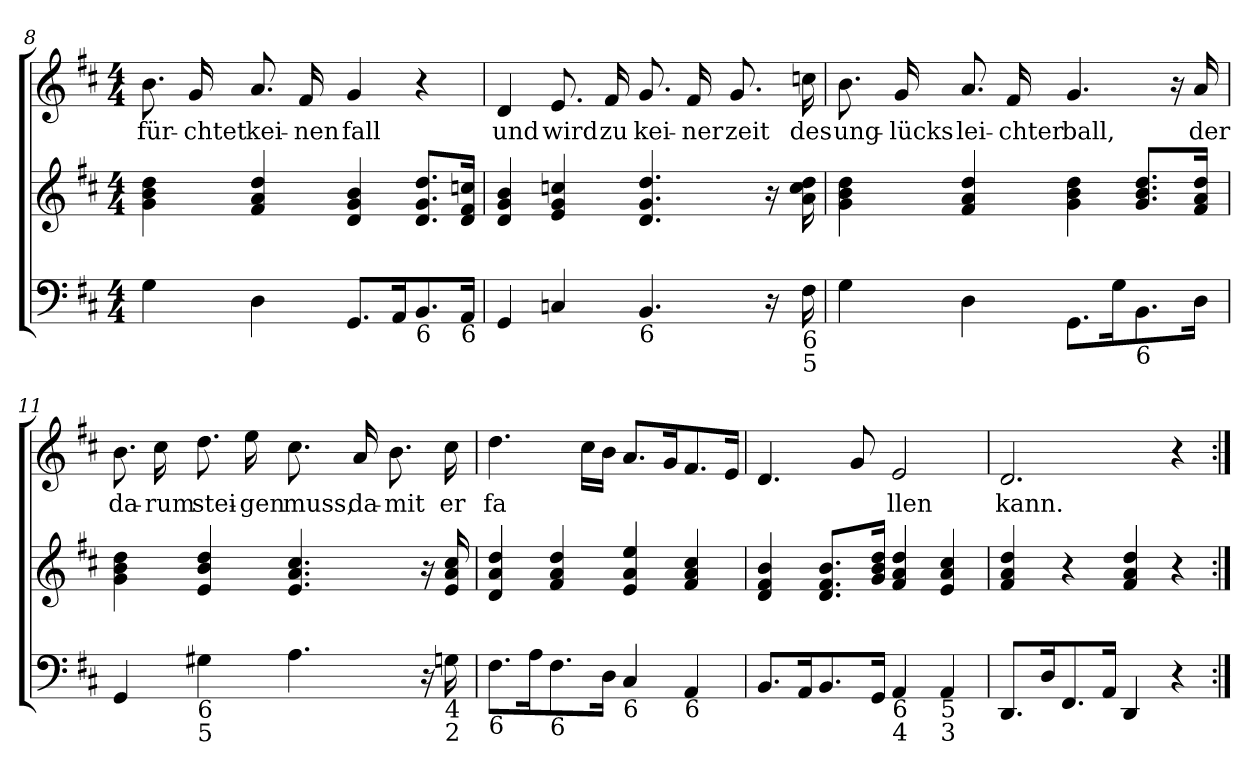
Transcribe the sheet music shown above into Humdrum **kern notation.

**kern	**kern	**kern	**text
*part2	*part2	*part1	*part1
*staff3	*staff2	*staff1	*staff1
!!LO:LB:g=z
*clefF4	*clefG2	*clefG2	*
*k[f#c#]	*k[f#c#]	*k[f#c#]	*
*D:	*D:	*D:	*
*M4/4	*M4/4	*M4/4	*
=8	=8	=8	=8
!	!	!	!LO:LY:b
4G\	4g\ 4b\ 4dd\	8.b\	für-
!	!	!	!LO:LY:b
.	.	16g/	-chtet
!	!	!	!LO:LY:b
4D\	4f#/ 4a/ 4dd/	8.a/	kei-
!	!	!	!LO:LY:b
.	.	16f#/	-nen
!	!	!	!LO:LY:b
8.GG/L	4d/ 4g/ 4b/	4g/	fall
16AA/k	.	.	.
!LO:TX:b:t=6	!	!	!
8.BB/	8.d/ 8.g/ 8.dd/L	4r	.
!LO:TX:b:t=6	!	!	!
16AA/Jk	16d/ 16f#/ 16ccn/Jk	.	.
=9	=9	=9	=9
!	!	!	!LO:LY:b
4GG/	4d/ 4g/ 4b/	4d/	und
!	!	!	!LO:LY:b
4Cn/	4e/ 4g/ 4ccn/	8.e/	wird
!	!	!	!LO:LY:b
.	.	16f#/	zu
!LO:TX:b:t=6	!	!	!
!	!	!	!LO:LY:b
4.BB/	4.d/ 4.g/ 4.dd/	8.g/	kei-
!	!	!	!LO:LY:b
.	.	16f#/	-ner
!	!	!	!LO:LY:b
.	.	8.g/	zeit
16r	16r	.	.
!LO:TX:b:t=6\n5	!	!	!
!	!	!	!LO:LY:b
16F#\	16a\ 16cc\ 16dd\	16ccn\	des
=10	=10	=10	=10
!	!	!	!LO:LY:b
4G\	4g\ 4b\ 4dd\	8.b\	ung-
!	!	!	!LO:LY:b
.	.	16g/	-lücks
!	!	!	!LO:LY:b
4D\	4f#/ 4a/ 4dd/	8.a/	lei-
!	!	!	!LO:LY:b
.	.	16f#/	-chter
!	!	!	!LO:LY:b
8.GG\L	4g\ 4b\ 4dd\	4.g/	ball,
16G\k	.	.	.
!LO:TX:b:t=6	!	!	!
8.BB\	8.g/ 8.b/ 8.dd/L	.	.
.	.	16r	.
!	!	!	!LO:LY:b
16D\Jk	16f#/ 16a/ 16dd/Jk	16a/	der
!!LO:LB:g=z
=11	=11	=11	=11
!	!	!	!LO:LY:b
4GG/	4g\ 4b\ 4dd\	8.b\	da-
!	!	!	!LO:LY:b
.	.	16cc#\	-rum
!LO:TX:b:t=6\n5	!	!	!
!	!	!	!LO:LY:b
4G#X\	4e/ 4b/ 4dd/	8.dd\	stei-
!	!	!	!LO:LY:b
.	.	16ee\	-gen
!	!	!	!LO:LY:b
4.A\	4.e/ 4.a/ 4.cc#/	8.cc#\	muss,
!	!	!	!LO:LY:b
.	.	16a/	da-
!	!	!	!LO:LY:b
.	.	8.b\	-mit
16r	16r	.	.
!LO:TX:b:t=4\n2	!	!	!
!	!	!	!LO:LY:b
16Gn\	16e/ 16a/ 16cc#/	16cc#\	er
=12	=12	=12	=12
!LO:TX:b:t=6	!	!	!
!	!	!	!LO:LY:b
8.F#\L	4d/ 4a/ 4dd/	4.dd\	fa
16A\k	.	.	.
!LO:TX:b:t=6	!	!	!
8.F#\	4f#/ 4a/ 4dd/	.	.
.	.	16cc#\LL	.
16D\Jk	.	16b\JJ	.
!LO:TX:b:t=6	!	!	!
4C#/	4e/ 4a/ 4ee/	8.a/L	.
.	.	16g/k	.
!LO:TX:b:t=6	!	!	!
4AA/	4f#/ 4a/ 4cc#/	8.f#/	.
.	.	16e/Jk	.
=13	=13	=13	=13
8.BB/L	4d/ 4f#/ 4b/	4.d/	.
16AA/k	.	.	.
8.BB/	8.d/ 8.f#/ 8.b/L	.	.
.	.	8g/	.
16GG/Jk	16g/ 16b/ 16dd/Jk	.	.
!LO:TX:b:t=6\n4	!	!	!
!	!	!	!LO:LY:b
4AA/	4f#/ 4a/ 4dd/	2e/	llen
!LO:TX:b:t=5\n3	!	!	!
4AA/	4e/ 4a/ 4cc#/	.	.
=14	=14	=14	=14
!	!	!	!LO:LY:b
8.DD/L	4f#/ 4a/ 4dd/	2.d/	kann.
16D/k	.	.	.
8.FF#/	4r	.	.
16AA/Jk	.	.	.
4DD/	4f#/ 4a/ 4dd/	.	.
4r	4r	4r	.
=:|!	=:|!	=:|!	=:|!
*-	*-	*-	*-
